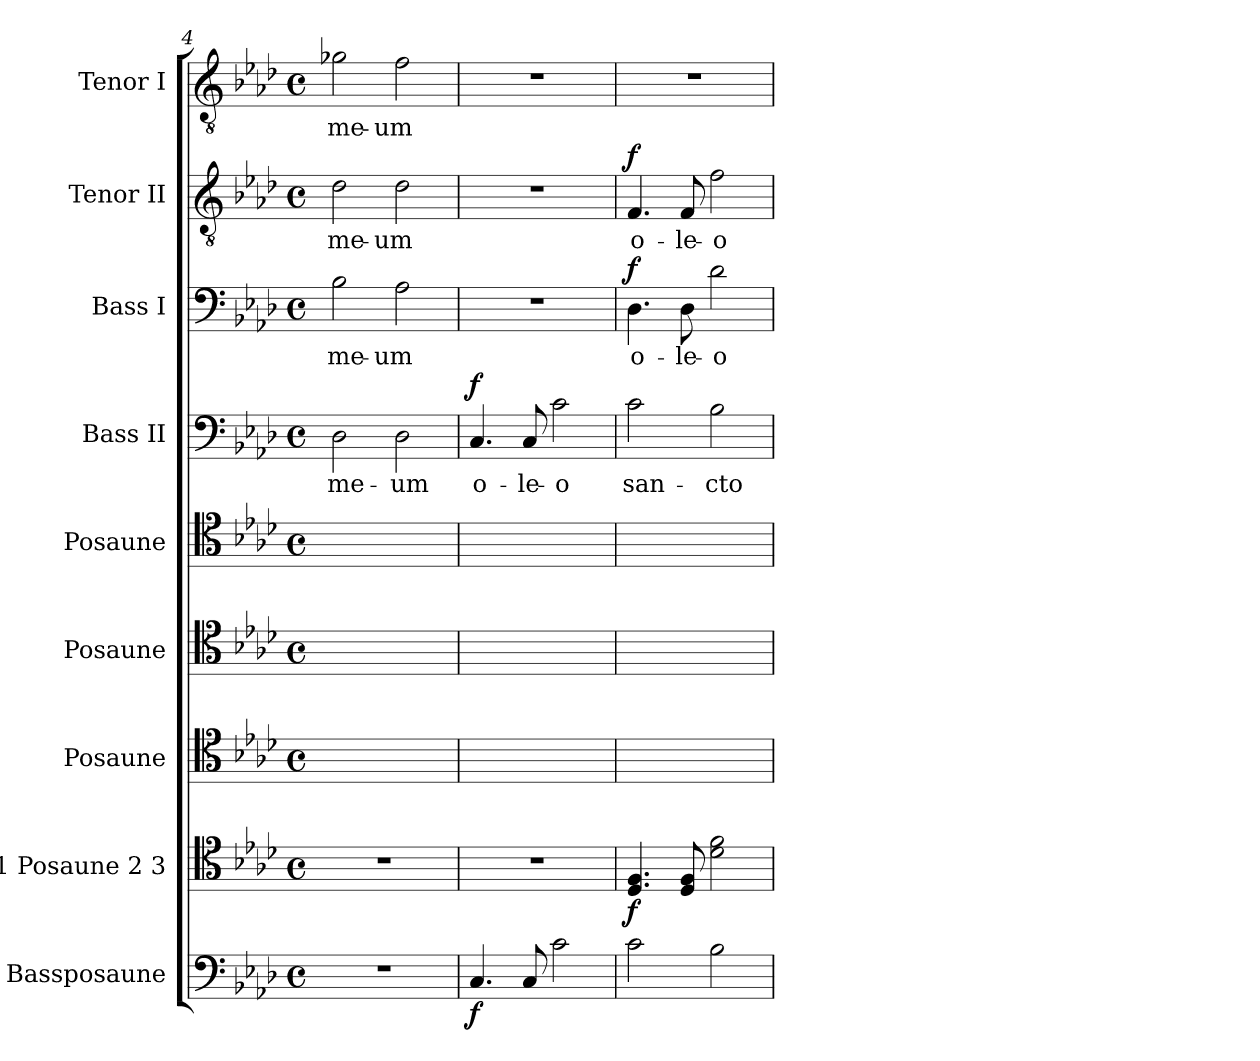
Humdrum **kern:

**kern	**dynam	**kern	**dynam	**kern	**kern	**kern	**kern	**text	**dynam	**kern	**text	**dynam	**kern	**text	**dynam	**kern	**text
*part9	*part9	*part8	*part8	*part7	*part6	*part5	*part4	*part4	*part4	*part3	*part3	*part3	*part2	*part2	*part2	*part1	*part1
*staff9	*staff9	*staff8	*staff8	*staff7	*staff6	*staff5	*staff4	*staff4	*staff4	*staff3	*staff3	*staff3	*staff2	*staff2	*staff2	*staff1	*staff1
*I"Bassposaune	*	*I"1 Posaune 2 3	*	*I"Posaune	*I"Posaune	*I"Posaune	*I"Bass II	*	*	*I"Bass I	*	*	*I"Tenor II	*	*	*I"Tenor I	*
*I'B. Pos.	*	*I'Pos.	*	*I'Pos.	*I'Pos.	*I'Pos.	*I'B.	*	*	*I'B.	*	*	*I'T.	*	*	*I'T.	*
*clefF4	*	*clefC4	*	*clefC4	*clefC4	*clefC4	*clefF4	*	*	*clefF4	*	*	*clefGv2	*	*	*clefGv2	*
*	*	*	*	*	*	*	*	*	*	*	*	*	*ITrd7c12	*	*	*ITrd7c12	*
*k[b-e-a-d-]	*	*k[b-e-a-d-]	*	*k[b-e-a-d-]	*k[b-e-a-d-]	*k[b-e-a-d-]	*k[b-e-a-d-]	*	*	*k[b-e-a-d-]	*	*	*k[b-e-a-d-]	*	*	*k[b-e-a-d-]	*
*f:	*	*f:	*	*f:	*f:	*f:	*f:	*	*	*f:	*	*	*f:	*	*	*f:	*
*M4/4	*	*M4/4	*	*M4/4	*M4/4	*M4/4	*M4/4	*	*	*M4/4	*	*	*M4/4	*	*	*M4/4	*
*met(c)	*	*met(c)	*	*met(c)	*met(c)	*met(c)	*met(c)	*	*	*met(c)	*	*	*met(c)	*	*	*met(c)	*
=4	=4	=4	=4	=4	=4	=4	=4	=4	=4	=4	=4	=4	=4	=4	=4	=4	=4
!	!	!	!	!	!	!	!	!LO:LY:b:color=#000000	!	!	!	!	!	!	!	!	!
!	!	!	!	!	!	!	!	!	!	!	!LO:LY:b:color=#000000	!	!	!	!	!	!
!	!	!	!	!	!	!	!	!	!	!	!	!	!	!LO:LY:b:color=#000000	!	!	!
!	!	!	!	!	!	!	!	!	!	!	!	!	!	!	!	!	!LO:LY:b:color=#000000
1r	.	1r	.	1ryy	1ryy	1ryy	2D-i\	me-	.	2B-i\	me-	.	2D-i\	me-	.	2G-Xi\	me-
!	!	!	!	!	!	!	!	!LO:LY:b:color=#000000	!	!	!	!	!	!	!	!	!
!	!	!	!	!	!	!	!	!	!	!	!LO:LY:b:color=#000000	!	!	!	!	!	!
!	!	!	!	!	!	!	!	!	!	!	!	!	!	!LO:LY:b:color=#000000	!	!	!
!	!	!	!	!	!	!	!	!	!	!	!	!	!	!	!	!	!LO:LY:b:color=#000000
.	.	.	.	.	.	.	2D-i\	-um	.	2A-i\	-um	.	2D-i\	-um	.	2Fi\	-um
=5	=5	=5	=5	=5	=5	=5	=5	=5	=5	=5	=5	=5	=5	=5	=5	=5	=5
!	!	!	!	!	!	!	!	!LO:LY:b:color=#000000	!	!	!	!	!	!	!	!	!
4.Ci/	f	1r	.	1ryy	1ryy	1ryy	4.Ci/	o-	f	1r	.	.	1r	.	.	1r	.
!	!	!	!	!	!	!	!	!LO:LY:b:color=#000000	!	!	!	!	!	!	!	!	!
8Ci/	.	.	.	.	.	.	8Ci/	-le-	.	.	.	.	.	.	.	.	.
!	!	!	!	!	!	!	!	!LO:LY:b:color=#000000	!	!	!	!	!	!	!	!	!
2ci\	.	.	.	.	.	.	2ci\	-o	.	.	.	.	.	.	.	.	.
=6	=6	=6	=6	=6	=6	=6	=6	=6	=6	=6	=6	=6	=6	=6	=6	=6	=6
!	!	!	!	!	!	!	!	!LO:LY:b:color=#000000	!	!	!	!	!	!	!	!	!
!	!	!	!	!	!	!	!	!	!	!	!LO:LY:b:color=#000000	!	!	!	!	!	!
!	!	!	!	!	!	!	!	!	!	!	!	!	!	!LO:LY:b:color=#000000	!	!	!
2ci\	.	4.D-i/ 4.Fi	f	1ryy	1ryy	4.D-i/yy 4.Fiyy	2ci\	san-	.	4.D-i\	o-	f	4.FFi/	o-	f	1r	.
!	!	!	!	!	!	!	!	!	!	!	!LO:LY:b:color=#000000	!	!	!	!	!	!
!	!	!	!	!	!	!	!	!	!	!	!	!	!	!LO:LY:b:color=#000000	!	!	!
.	.	8D-i/ 8Fi	.	.	.	8D-i/yy 8Fiyy	.	.	.	8D-i\	-le-	.	8FFi/	-le-	.	.	.
!	!	!	!	!	!	!	!	!LO:LY:b:color=#000000	!	!	!	!	!	!	!	!	!
!	!	!	!	!	!	!	!	!	!	!	!LO:LY:b:color=#000000	!	!	!	!	!	!
!	!	!	!	!	!	!	!	!	!	!	!	!	!	!LO:LY:b:color=#000000	!	!	!
2B-i\	.	2d-i\ 2fi	.	.	.	2d-i\yy 2fiyy	2B-i\	-cto	.	2d-i\	-o	.	2Fi\	-o	.	.	.
=	=	=	=	=	=	=	=	=	=	=	=	=	=	=	=	=	=
*-	*-	*-	*-	*-	*-	*-	*-	*-	*-	*-	*-	*-	*-	*-	*-	*-	*-
